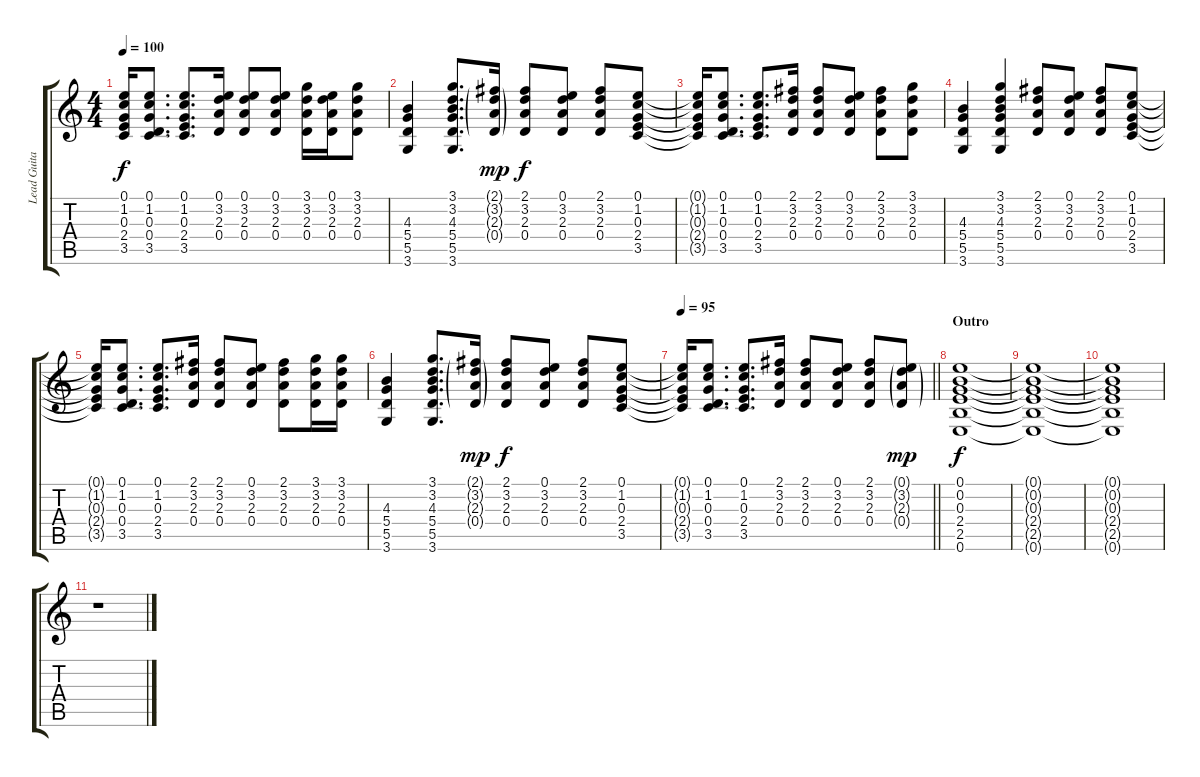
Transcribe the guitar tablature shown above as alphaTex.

\track ("Lead Guitar" "Lead Guita") {instrument distortionguitar}
\staff {score tabs}
\tuning (E4 B3 G3 D3 A2 E2) {hide}
\ts (4 4)
\tempo 100
\clef g2
\ks c
(0.1{t} 1.2{t} 0.3{t} 2.4{t} 3.5{t}).16{dy f} (0.1 1.2 0.3 0.4 3.5).8{d} (0.1 1.2 0.3 2.4 3.5).8{d} (0.1 3.2 2.3 0.4).16 (0.1 3.2 2.3 0.4).8 (0.1 3.2 2.3 0.4).8 (3.1 3.2 2.3 0.4).16 (0.1 3.2 2.3 0.4).16 (3.1 3.2 2.3 0.4).8 |
(4.3 5.4 5.5 3.6).4 (3.1 3.2 4.3 5.4 5.5 3.6).8{d} (2.1{g} 3.2{g} 2.3{g} 0.4{g}).16{dy mp} (2.1 3.2 2.3 0.4).8{dy f} (0.1 3.2 2.3 0.4).8 (2.1 3.2 2.3 0.4).8 (0.1 1.2 0.3 2.4 3.5).8 |
(0.1{t} 1.2{t} 0.3{t} 2.4{t} 3.5{t}).16 (0.1 1.2 0.3 0.4 3.5).8{d} (0.1 1.2 0.3 2.4 3.5).8{d} (2.1 3.2 2.3 0.4).16 (2.1 3.2 2.3 0.4).8 (0.1 3.2 2.3 0.4).8 (2.1 3.2 2.3 0.4).8 (3.1 3.2 2.3 0.4).8 |
(4.3 5.4 5.5 3.6).4 (3.1 3.2 4.3 5.4 5.5 3.6).4 (2.1 3.2 2.3 0.4).8 (0.1 3.2 2.3 0.4).8 (2.1 3.2 2.3 0.4).8 (0.1 1.2 0.3 2.4 3.5).8 |
(0.1{t} 1.2{t} 0.3{t} 2.4{t} 3.5{t}).16 (0.1 1.2 0.3 0.4 3.5).8{d} (0.1 1.2 0.3 2.4 3.5).8{d} (2.1 3.2 2.3 0.4).16 (2.1 3.2 2.3 0.4).8 (0.1 3.2 2.3 0.4).8 (2.1 3.2 2.3 0.4).8 (3.1 3.2 2.3 0.4).16 (3.1 3.2 2.3 0.4).16 |
(4.3 5.4 5.5 3.6).4 (3.1 3.2 4.3 5.4 5.5 3.6).8{d} (2.1{g} 3.2{g} 2.3{g} 0.4{g}).16{dy mp} (2.1 3.2 2.3 0.4).8{dy f} (0.1 3.2 2.3 0.4).8 (2.1 3.2 2.3 0.4).8 (0.1 1.2 0.3 2.4 3.5).8 |
\tempo 95
\barLineRight lightlight
(0.1{t} 1.2{t} 0.3{t} 2.4{t} 3.5{t}).16 (0.1 1.2 0.3 0.4 3.5).8{d} (0.1 1.2 0.3 2.4 3.5).8{d} (2.1 3.2 2.3 0.4).16 (2.1 3.2 2.3 0.4).8 (0.1 3.2 2.3 0.4).8 (2.1 3.2 2.3 0.4).8 (0.1{g} 3.2{g} 2.3{g} 0.4{g}).8{dy mp} |
\section ("" "Outro")
(0.1 0.2 0.3 2.4 2.5 0.6).1{dy f} |
(0.1{t} 0.2{t} 0.3{t} 2.4{t} 2.5{t} 0.6{t}).1 |
(0.1{t} 0.2{t} 0.3{t} 2.4{t} 2.5{t} 0.6{t}).1 |
r.1
